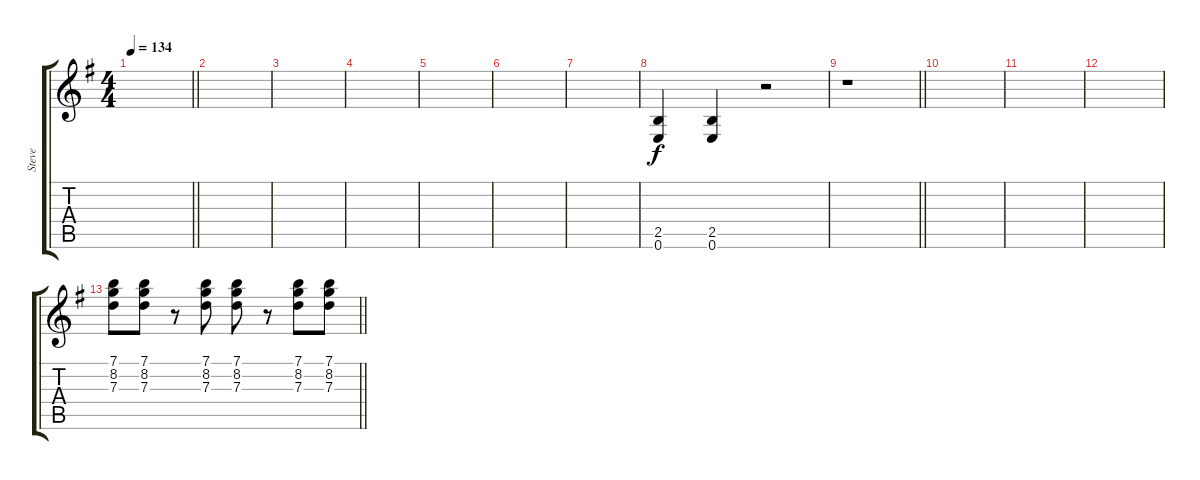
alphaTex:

\track ("Steve" "Steve") {instrument distortionguitar}
\staff {score tabs}
\tuning (E4 B3 G3 D3 A2 E2) {hide}
\ts (4 4)
\tempo 134
\clef g2
\barLineRight lightlight
\ks g
|
|
|
|
|
|
|
(2.5 0.6).4 (2.5 0.6).4 r.2 |
\barLineRight lightlight
r.1 |
|
|
|
\barLineRight lightlight
(7.1 8.2 7.3).8 (7.1 8.2 7.3).8 r.8 (7.1 8.2 7.3).8 (7.1 8.2 7.3).8 r.8 (7.1 8.2 7.3).8 (7.1 8.2 7.3).8
